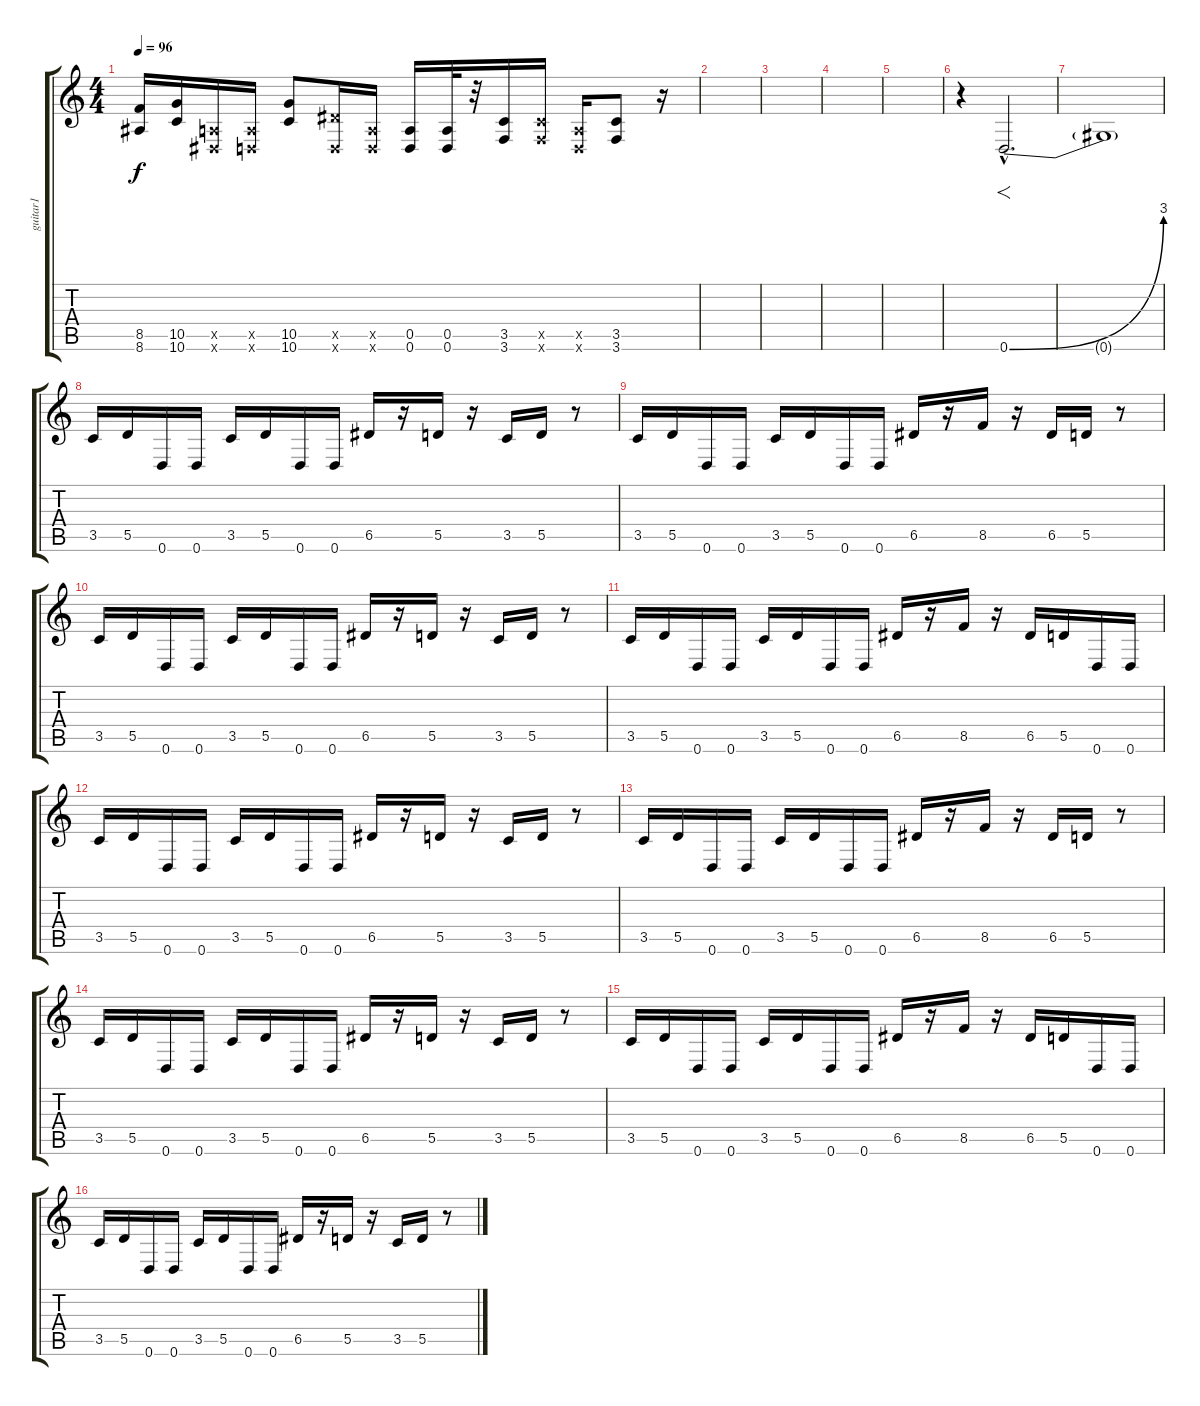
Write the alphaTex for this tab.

\track ("guitar1" "guitar1") {instrument distortionguitar}
\staff {score tabs}
\tuning (E4 B3 G3 D3 A2 D2) {hide}
\ts (4 4)
\tempo 96
\clef g2
\ks c
(8.5 8.6).16{dy f} (10.5 10.6).16 (0.5{x} 1.6{x}).16 (0.5{x} 0.6{x}).16 (10.5 10.6).8 (6.5{x} 0.6{x}).16 (0.5{x} 0.6{x}).16 (0.5 0.6).16 (0.5 0.6).32 r.32 (3.5 3.6).16 (3.5{x} 3.6{x}).16 (0.5{x} 0.6{x}).16 (3.5 3.6).8 r.16 |
|
|
|
|
r.4 0.6{be (bend 0 0 60 12) hac}.2{f d volume 11} |
0.6{t}.1 |
3.5.16{volume 16 instrument distortionguitar} 5.5.16 0.6.16 0.6.16 3.5.16 5.5.16 0.6.16 0.6.16 6.5.16 r.16 5.5.16 r.16 3.5.16 5.5.16 r.8 |
3.5.16 5.5.16 0.6.16 0.6.16 3.5.16 5.5.16 0.6.16 0.6.16 6.5.16 r.16 8.5.16 r.16 6.5.16 5.5.16 r.8 |
3.5.16 5.5.16 0.6.16 0.6.16 3.5.16 5.5.16 0.6.16 0.6.16 6.5.16 r.16 5.5.16 r.16 3.5.16 5.5.16 r.8 |
3.5.16 5.5.16 0.6.16 0.6.16 3.5.16 5.5.16 0.6.16 0.6.16 6.5.16 r.16 8.5.16 r.16 6.5.16 5.5.16 0.6.16 0.6.16 |
3.5.16{instrument distortionguitar} 5.5.16 0.6.16 0.6.16 3.5.16 5.5.16 0.6.16 0.6.16 6.5.16 r.16 5.5.16 r.16 3.5.16 5.5.16 r.8 |
3.5.16 5.5.16 0.6.16 0.6.16 3.5.16 5.5.16 0.6.16 0.6.16 6.5.16 r.16 8.5.16 r.16 6.5.16 5.5.16 r.8 |
3.5.16 5.5.16 0.6.16 0.6.16 3.5.16 5.5.16 0.6.16 0.6.16 6.5.16 r.16 5.5.16 r.16 3.5.16 5.5.16 r.8 |
3.5.16 5.5.16 0.6.16 0.6.16 3.5.16 5.5.16 0.6.16 0.6.16 6.5.16 r.16 8.5.16 r.16 6.5.16 5.5.16 0.6.16 0.6.16 |
3.5.16{instrument distortionguitar} 5.5.16 0.6.16 0.6.16 3.5.16 5.5.16 0.6.16 0.6.16 6.5.16 r.16 5.5.16 r.16 3.5.16 5.5.16 r.8
